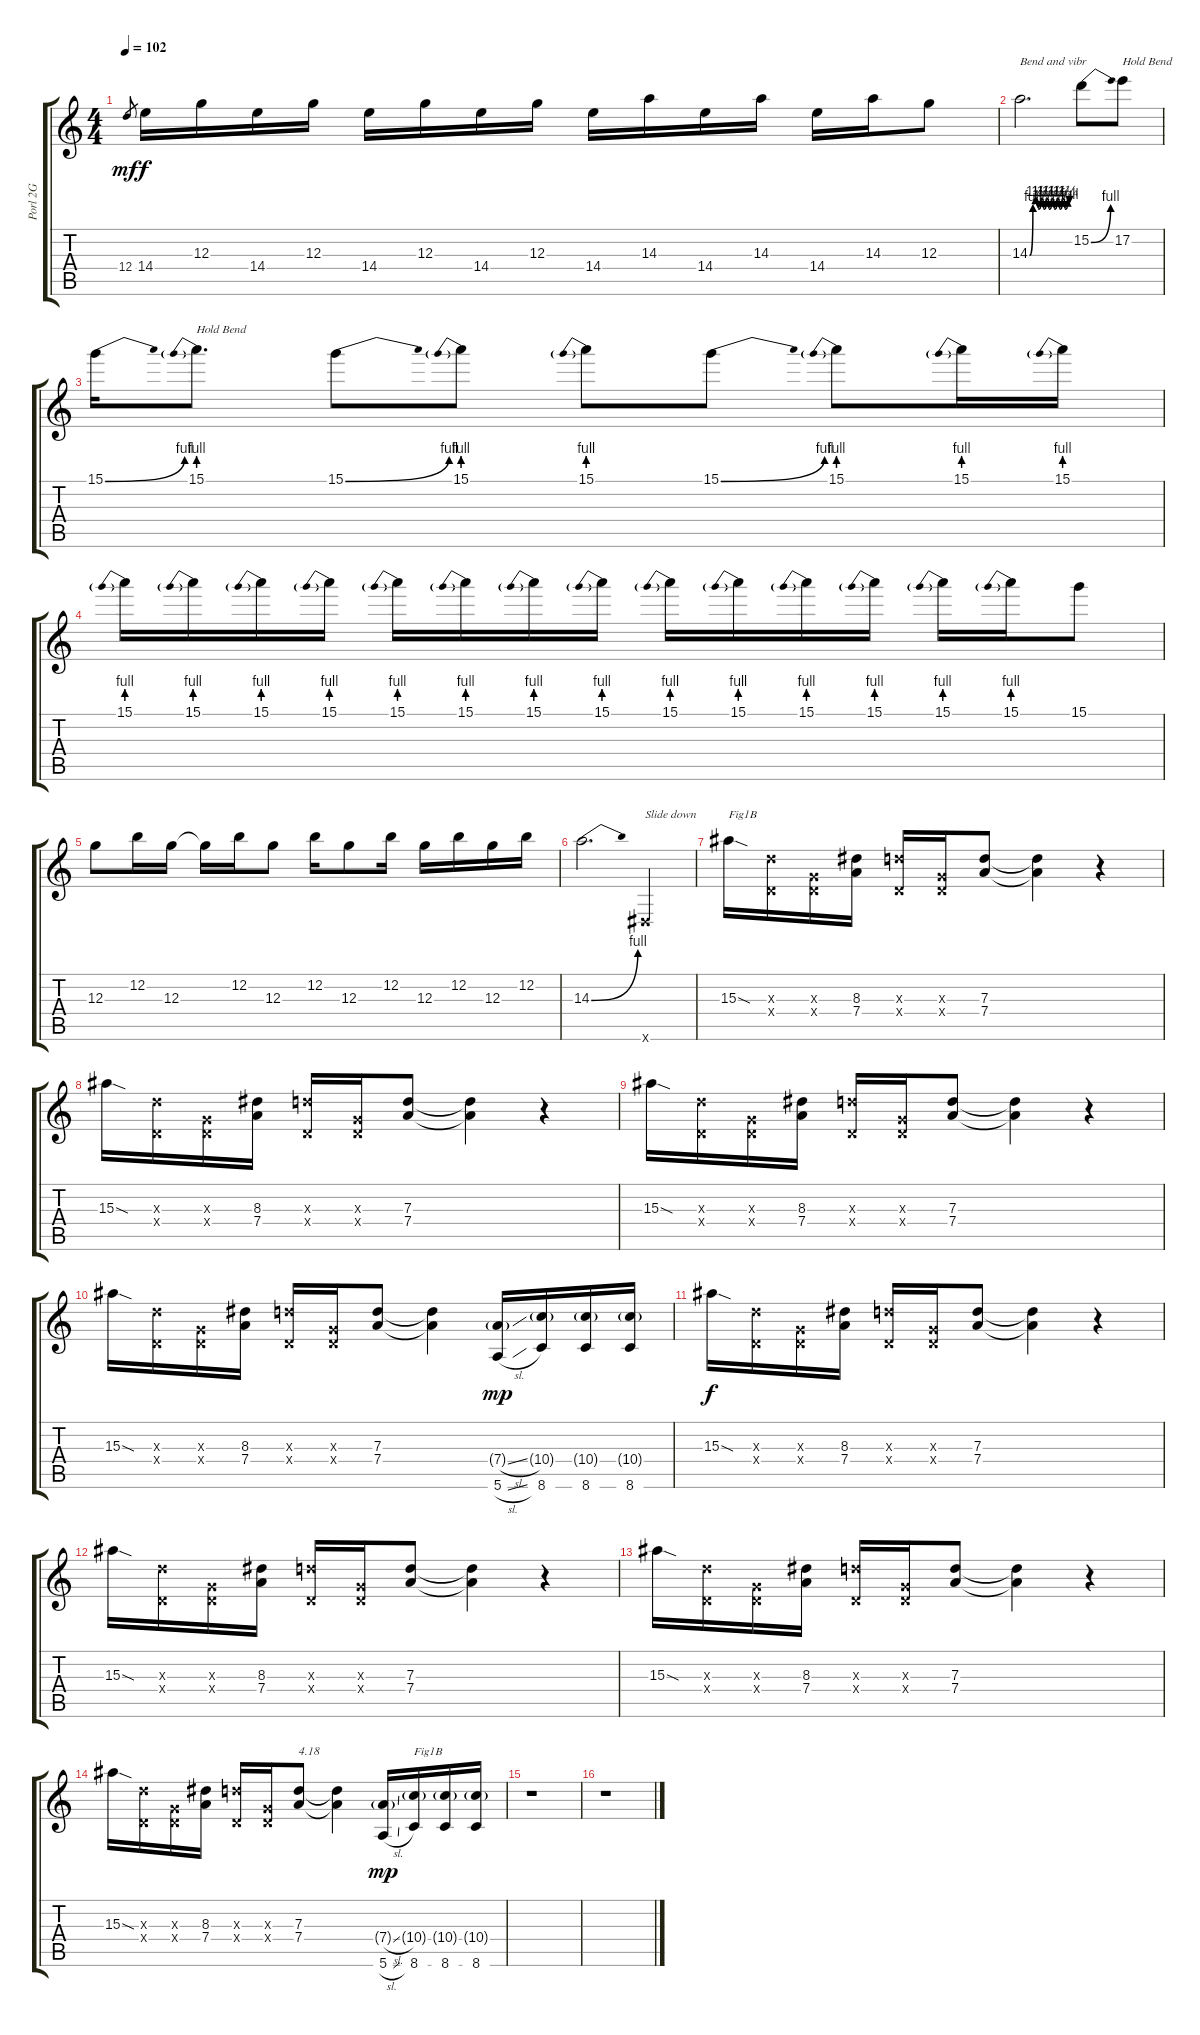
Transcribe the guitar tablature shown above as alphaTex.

\track ("Porl 2G" "Porl 2G") {instrument electricguitarclean}
\staff {score tabs}
\tuning (E4 B3 G3 D3 A2 E2) {hide}
\ts (4 4)
\tempo 102
\clef g2
\ks c
12.4.8{gr dy mf} 14.4.16{dy f} 12.3.16 14.4.16 12.3.16 14.4.16 12.3.16 14.4.16 12.3.16 14.4.16 14.3.16 14.4.16 14.3.16 14.4.16 14.3.16 12.3.8 |
14.3{be (custom 0 0 5 4 9 5 13 3 17 5 21 3 25 5 29 3 33 5 37 3 41 5 45 3 49 5 53 3 57 5 60 4)}.2{d txt "Bend and vibr"} 15.2{be (bend 0 0 60 4)}.8 17.2.8{txt "Hold Bend"} |
15.1{be (bend 0 0 60 4)}.16 15.1{be (prebend 0 4 60 4)}.8{d txt "Hold Bend"} 15.1{be (bend 0 0 60 4)}.8 15.1{be (prebend 0 4 60 4)}.8 15.1{be (prebend 0 4 60 4)}.8 15.1{be (bend 0 0 60 4)}.8 15.1{be (prebend 0 4 60 4)}.8 15.1{be (prebend 0 4 60 4)}.16 15.1{be (prebend 0 4 60 4)}.16 |
15.1{be (prebend 0 4 60 4)}.16 15.1{be (prebend 0 4 60 4)}.16 15.1{be (prebend 0 4 60 4)}.16 15.1{be (prebend 0 4 60 4)}.16 15.1{be (prebend 0 4 60 4)}.16 15.1{be (prebend 0 4 60 4)}.16 15.1{be (prebend 0 4 60 4)}.16 15.1{be (prebend 0 4 60 4)}.16 15.1{be (prebend 0 4 60 4)}.16 15.1{be (prebend 0 4 60 4)}.16 15.1{be (prebend 0 4 60 4)}.16 15.1{be (prebend 0 4 60 4)}.16 15.1{be (prebend 0 4 60 4)}.16 15.1{be (prebend 0 4 60 4)}.16 15.1.8 |
12.3.8 12.2.16 12.3.16 12.3{t}.16 12.2.16 12.3.8 12.2.16 12.3.8 12.2.16 12.3.16 12.2.16 12.3.16 12.2.16 |
14.3{be (bend 0 0 60 4)}.2{d} -1.6{x}.4{txt "Slide down"} |
15.3{sod}.16{txt "Fig1B"} (7.3{x} 0.4{x}).16 (0.3{x} 0.4{x}).16 (8.3 7.4).16 (7.3{x} 0.4{x}).16 (0.3{x} 0.4{x}).16 (7.3 7.4).8 (7.3{t} 7.4{t}).4 r.4 |
15.3{sod}.16 (7.3{x} 0.4{x}).16 (0.3{x} 0.4{x}).16 (8.3 7.4).16 (7.3{x} 0.4{x}).16 (0.3{x} 0.4{x}).16 (7.3 7.4).8 (7.3{t} 7.4{t}).4 r.4 |
15.3{sod}.16 (7.3{x} 0.4{x}).16 (0.3{x} 0.4{x}).16 (8.3 7.4).16 (7.3{x} 0.4{x}).16 (0.3{x} 0.4{x}).16 (7.3 7.4).8 (7.3{t} 7.4{t}).4 r.4 |
15.3{sod}.16 (7.3{x} 0.4{x}).16 (0.3{x} 0.4{x}).16 (8.3 7.4).16 (7.3{x} 0.4{x}).16 (0.3{x} 0.4{x}).16 (7.3 7.4).8 (7.3{t} 7.4{t}).4 (7.4{sl g} 5.6{sl}).16{dy mp} (10.4{g} 8.6).16 (10.4{g} 8.6).16 (10.4{g} 8.6).16 |
15.3{sod}.16{dy f} (7.3{x} 0.4{x}).16 (0.3{x} 0.4{x}).16 (8.3 7.4).16 (7.3{x} 0.4{x}).16 (0.3{x} 0.4{x}).16 (7.3 7.4).8 (7.3{t} 7.4{t}).4 r.4 |
15.3{sod}.16 (7.3{x} 0.4{x}).16 (0.3{x} 0.4{x}).16 (8.3 7.4).16 (7.3{x} 0.4{x}).16 (0.3{x} 0.4{x}).16 (7.3 7.4).8 (7.3{t} 7.4{t}).4 r.4 |
15.3{sod}.16 (7.3{x} 0.4{x}).16 (0.3{x} 0.4{x}).16 (8.3 7.4).16 (7.3{x} 0.4{x}).16 (0.3{x} 0.4{x}).16 (7.3 7.4).8 (7.3{t} 7.4{t}).4 r.4 |
15.3{sod}.16 (7.3{x} 0.4{x}).16 (0.3{x} 0.4{x}).16 (8.3 7.4).16 (7.3{x} 0.4{x}).16 (0.3{x} 0.4{x}).16 (7.3 7.4).8{txt "4.18"} (7.3{t} 7.4{t}).4 (7.4{sl g} 5.6{sl}).16{dy mp} (10.4{g} 8.6).16{txt "Fig1B"} (10.4{g} 8.6).16 (10.4{g} 8.6).16 |
r.1 |
r.1
